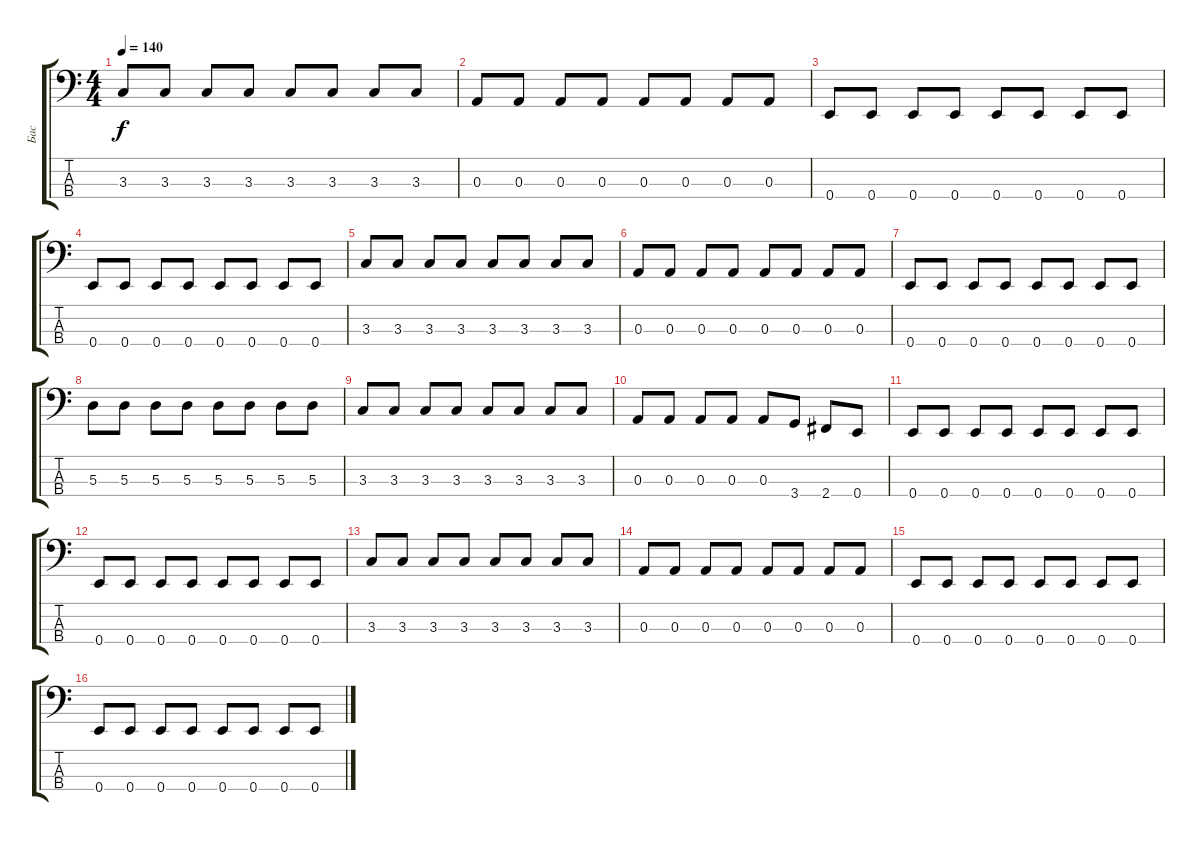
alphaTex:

\track ("Бас" "Бас") {instrument electricbassfinger}
\staff {score tabs}
\tuning (G2 D2 A1 E1) {hide}
\ts (4 4)
\tempo 140
\clef f4
\ks c
3.3.8{dy f} 3.3.8 3.3.8 3.3.8 3.3.8 3.3.8 3.3.8 3.3.8 |
0.3.8 0.3.8 0.3.8 0.3.8 0.3.8 0.3.8 0.3.8 0.3.8 |
0.4.8 0.4.8 0.4.8 0.4.8 0.4.8 0.4.8 0.4.8 0.4.8 |
0.4.8 0.4.8 0.4.8 0.4.8 0.4.8 0.4.8 0.4.8 0.4.8 |
3.3.8 3.3.8 3.3.8 3.3.8 3.3.8 3.3.8 3.3.8 3.3.8 |
0.3.8 0.3.8 0.3.8 0.3.8 0.3.8 0.3.8 0.3.8 0.3.8 |
0.4.8 0.4.8 0.4.8 0.4.8 0.4.8 0.4.8 0.4.8 0.4.8 |
5.3.8 5.3.8 5.3.8 5.3.8 5.3.8 5.3.8 5.3.8 5.3.8 |
3.3.8 3.3.8 3.3.8 3.3.8 3.3.8 3.3.8 3.3.8 3.3.8 |
0.3.8 0.3.8 0.3.8 0.3.8 0.3.8 3.4.8 2.4.8 0.4.8 |
0.4.8 0.4.8 0.4.8 0.4.8 0.4.8 0.4.8 0.4.8 0.4.8 |
0.4.8 0.4.8 0.4.8 0.4.8 0.4.8 0.4.8 0.4.8 0.4.8 |
3.3.8 3.3.8 3.3.8 3.3.8 3.3.8 3.3.8 3.3.8 3.3.8 |
0.3.8 0.3.8 0.3.8 0.3.8 0.3.8 0.3.8 0.3.8 0.3.8 |
0.4.8 0.4.8 0.4.8 0.4.8 0.4.8 0.4.8 0.4.8 0.4.8 |
0.4.8 0.4.8 0.4.8 0.4.8 0.4.8 0.4.8 0.4.8 0.4.8
